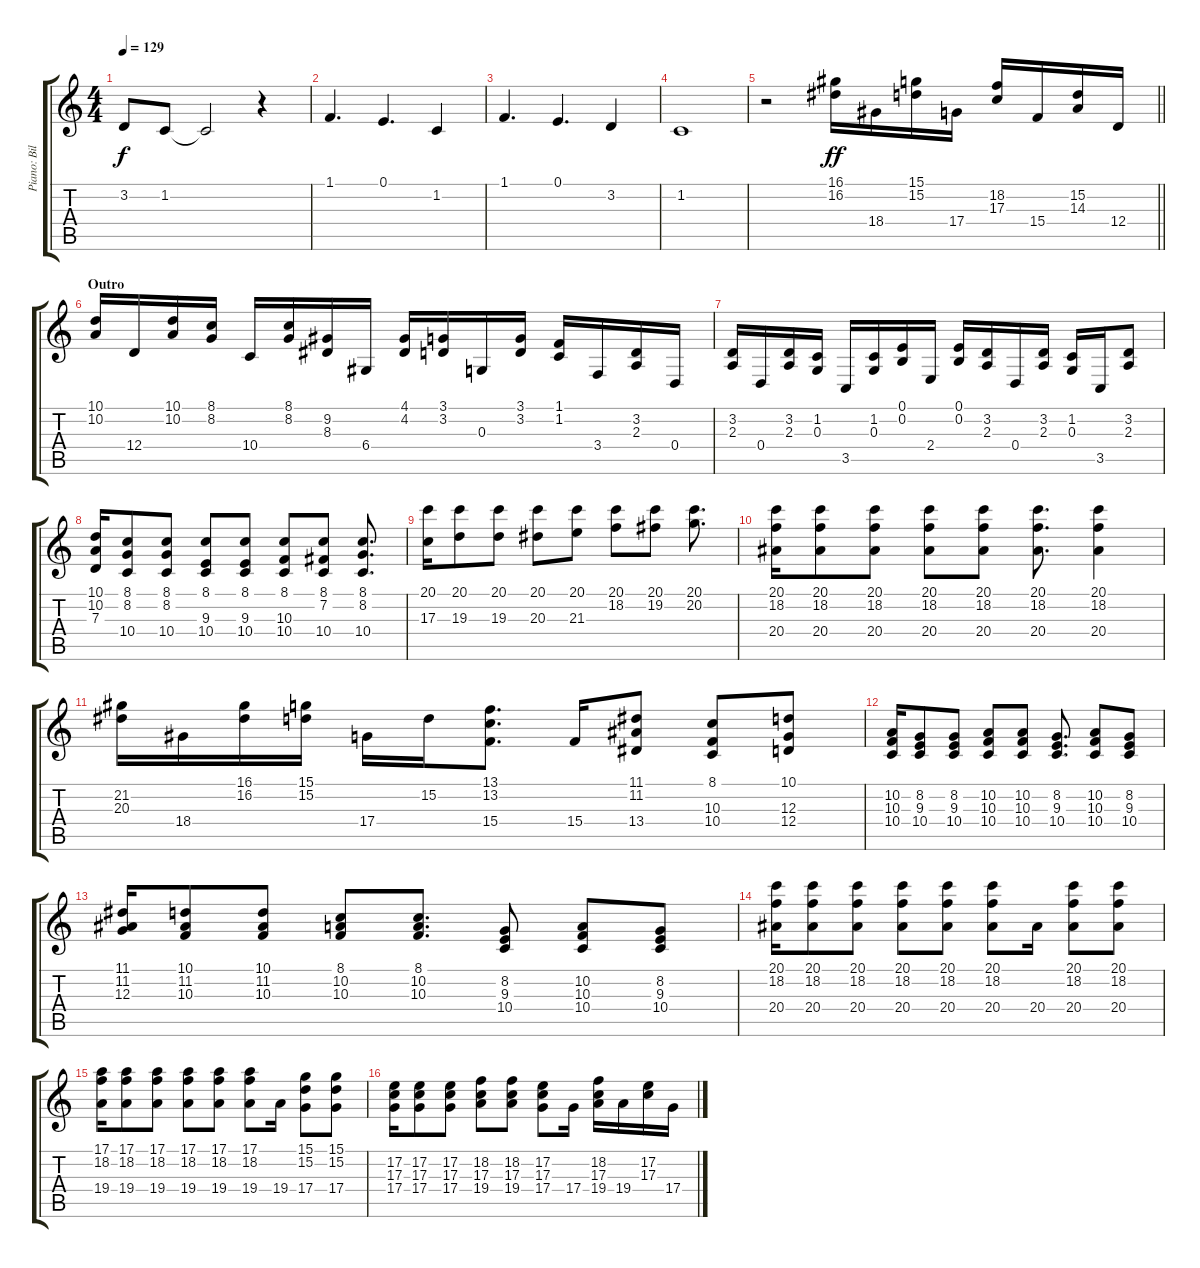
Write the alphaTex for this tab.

\track ("Piano: Billy" "Piano: Bil") {instrument acousticgrandpiano}
\staff {score tabs}
\tuning (E4 B3 G3 D3 A2 E2) {hide}
\ts (4 4)
\tempo 129
\clef g2
\ks c
3.2.8{dy f} 1.2.8 1.2{t}.2 r.4 |
1.1.4{d} 0.1.4{d} 1.2.4 |
1.1.4{d} 0.1.4{d} 3.2.4 |
1.2.1 |
\barLineRight lightlight
r.2 (16.1 16.2).16{dy ff} 18.4.16 (15.1 15.2).16 17.4.16 (18.2 17.3).16 15.4.16 (15.2 14.3).16 12.4.16 |
\section ("" "Outro")
(10.1 10.2).16 12.4.16 (10.1 10.2).16 (8.1 8.2).16 10.4.16 (8.1 8.2).16 (9.2 8.3).16 6.4.16 (4.1 4.2).16 (3.1 3.2).16 0.3.16 (3.1 3.2).16 (1.1 1.2).16 3.4.16 (3.2 2.3).16 0.4.16 |
(3.2 2.3).16 0.4.16 (3.2 2.3).16 (1.2 0.3).16 3.5.16 (1.2 0.3).16 (0.1 0.2).16 2.4.16 (0.1 0.2).16 (3.2 2.3).16 0.4.16 (3.2 2.3).16 (1.2 0.3).16 3.5.16 (3.2 2.3).8 |
(10.1 10.2 7.3).16 (8.1 8.2 10.4).8 (8.1 8.2 10.4).8 (8.1 9.3 10.4).8 (8.1 9.3 10.4).8 (8.1 10.3 10.4).8 (8.1 7.2 10.4).8 (8.1 8.2 10.4).8{d} |
(20.1 17.3).16 (20.1 19.3).8 (20.1 19.3).8 (20.1 20.3).8 (20.1 21.3).8 (20.1 18.2).8 (20.1 19.2).8 (20.1 20.2).8{d} |
(20.1 18.2 20.4).16 (20.1 18.2 20.4).8 (20.1 18.2 20.4).8 (20.1 18.2 20.4).8 (20.1 18.2 20.4).8 (20.1 18.2 20.4).8{d} (20.1 18.2 20.4).4 |
(21.2 20.3).16 18.4.16 (16.1 16.2).16 (15.1 15.2).16 17.4.16 15.2.16 (13.1 13.2 15.4).8{d} 15.4.16 (11.1 11.2 13.4).8 (8.1 10.3 10.4).8 (10.1 12.3 12.4).8 |
(10.2 10.3 10.4).16 (8.2 9.3 10.4).8 (8.2 9.3 10.4).8 (10.2 10.3 10.4).8 (10.2 10.3 10.4).8 (8.2 9.3 10.4).8{d} (10.2 10.3 10.4).8 (8.2 9.3 10.4).8 |
(11.1 11.2 12.3).16 (10.1 11.2 10.3).8 (10.1 11.2 10.3).8 (8.1 10.2 10.3).8 (8.1 10.2 10.3).8{d} (8.2 9.3 10.4).8 (10.2 10.3 10.4).8 (8.2 9.3 10.4).8 |
(20.1 18.2 20.4).16 (20.1 18.2 20.4).8 (20.1 18.2 20.4).8 (20.1 18.2 20.4).8 (20.1 18.2 20.4).8 (20.1 18.2 20.4).8 20.4.16 (20.1 18.2 20.4).8 (20.1 18.2 20.4).8 |
(17.1 18.2 19.4).16 (17.1 18.2 19.4).8 (17.1 18.2 19.4).8 (17.1 18.2 19.4).8 (17.1 18.2 19.4).8 (17.1 18.2 19.4).8 19.4.16 (15.1 15.2 17.4).8 (15.1 15.2 17.4).8 |
(17.2 17.3 17.4).16 (17.2 17.3 17.4).8 (17.2 17.3 17.4).8 (18.2 17.3 19.4).8 (18.2 17.3 19.4).8 (17.2 17.3 17.4).8 17.4.16 (18.2 17.3 19.4).16 19.4.16 (17.2 17.3).16 17.4.16
